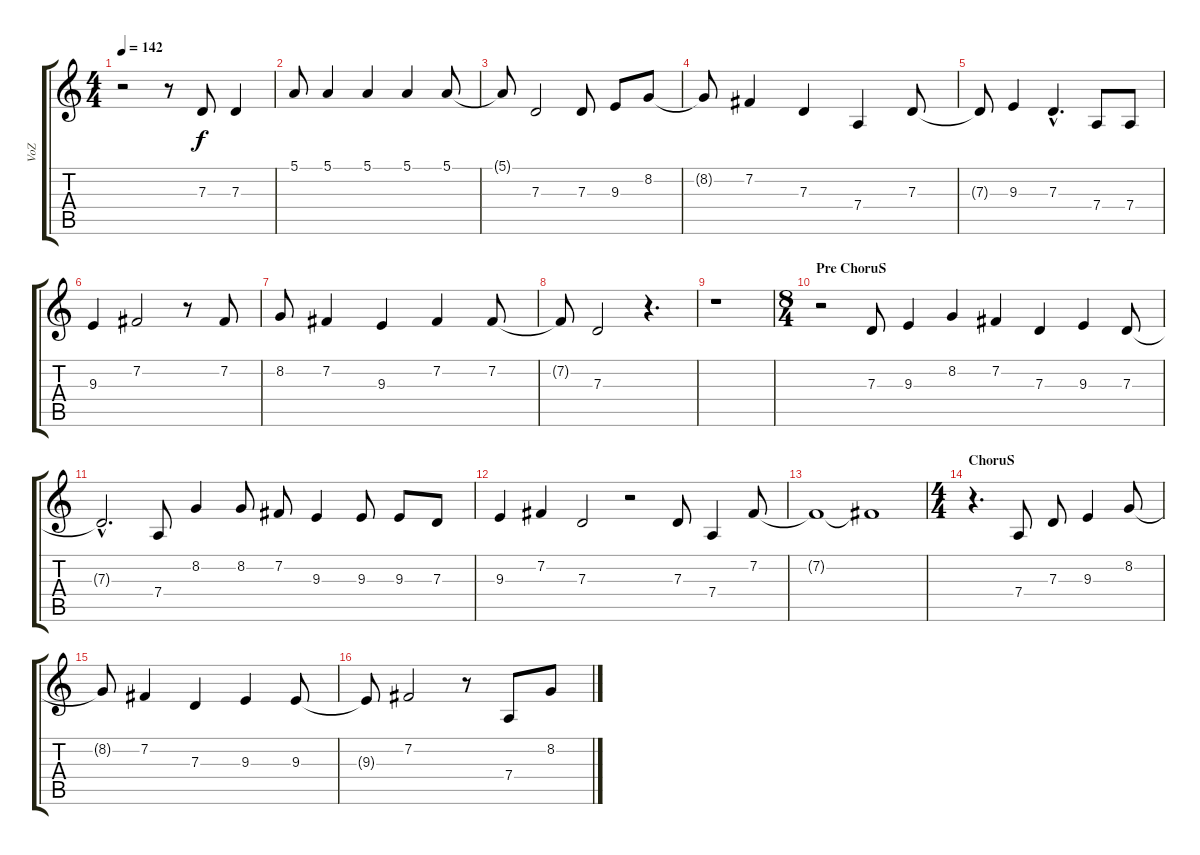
\track ("VoZ" "VoZ") {instrument clarinet}
\staff {score tabs}
\tuning (E4 B3 G3 D3 A2 E2) {hide}
\ts (4 4)
\tempo 142
\clef g2
\ks c
r.2{dy f} r.8 7.3.8 7.3.4 |
5.1.8 5.1.4 5.1.4 5.1.4 5.1.8 |
5.1{t}.8 7.3.2 7.3.8 9.3.8 8.2.8 |
8.2{t}.8 7.2.4 7.3.4 7.4.4 7.3.8 |
7.3{t}.8 9.3.4 7.3{hac}.4{d} 7.4.8 7.4.8 |
9.3.4 7.2.2 r.8 7.2.8 |
8.2.8 7.2.4 9.3.4 7.2.4 7.2.8 |
7.2{t}.8 7.3.2 r.4{d} |
r.1 |
\ts (8 4)
\section ("" "Pre ChoruS")
r.2 7.3.8 9.3.4 8.2.4 7.2.4 7.3.4 9.3.4 7.3.8 |
7.3{hac t}.2{d} 7.4.8 8.2.4 8.2.8 7.2.8 9.3.4 9.3.8 9.3.8 7.3.8 |
9.3.4 7.2.4 7.3.2 r.2 7.3.8 7.4.4 7.2.8 |
7.2{t}.1 7.2{t}.1 |
\ts (4 4)
\section ("" "ChoruS")
r.4{d} 7.4.8 7.3.8 9.3.4 8.2.8 |
8.2{t}.8 7.2.4 7.3.4 9.3.4 9.3.8 |
9.3{t}.8 7.2.2 r.8 7.4.8 8.2.8
